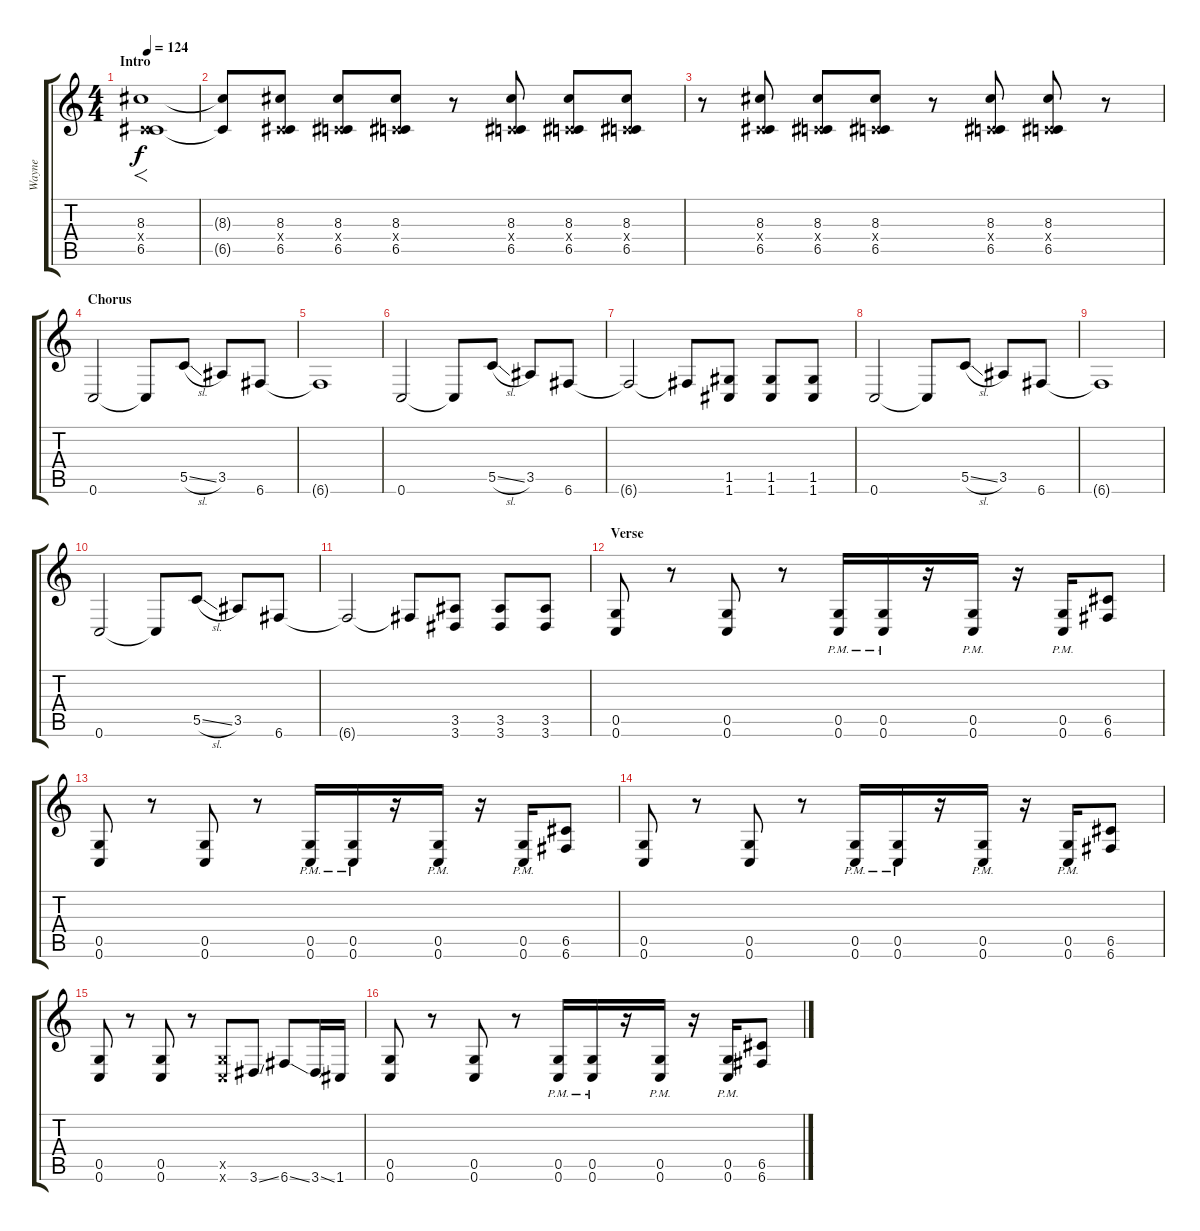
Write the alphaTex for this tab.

\track ("Wayne" "Wayne") {instrument distortionguitar}
\staff {score tabs}
\tuning (D4 A3 F3 C3 G2 C2) {hide}
\ts (4 4)
\section ("" "Intro")
\tempo 124
\clef g2
\ks c
(8.3 0.4{x} 6.5).1{f dy f instrument distortionguitar} |
(8.3{t} 6.5{t}).8 (8.3 0.4{x} 6.5).8 (8.3 0.4{x} 6.5).8 (8.3 0.4{x} 6.5).8 r.8 (8.3 0.4{x} 6.5).8 (8.3 0.4{x} 6.5).8 (8.3 0.4{x} 6.5).8 |
r.8 (8.3 0.4{x} 6.5).8 (8.3 0.4{x} 6.5).8 (8.3 0.4{x} 6.5).8 r.8 (8.3 0.4{x} 6.5).8 (8.3 0.4{x} 6.5).8 r.8 |
\section ("" "Chorus")
0.6.2 0.6{t}.8 5.5{sl}.8 3.5.8 6.6.8 |
6.6{t}.1 |
0.6.2 0.6{t}.8 5.5{sl}.8 3.5.8 6.6.8 |
6.6{t}.2 6.6{t}.8 (1.5 1.6).8 (1.5 1.6).8 (1.5 1.6).8 |
0.6.2 0.6{t}.8 5.5{sl}.8 3.5.8 6.6.8 |
6.6{t}.1 |
0.6.2 0.6{t}.8 5.5{sl}.8 3.5.8 6.6.8 |
6.6{t}.2 6.6{t}.8 (3.5 3.6).8 (3.5 3.6).8 (3.5 3.6).8 |
\section ("" "Verse")
(0.5 0.6).8 r.8 (0.5 0.6).8 r.8 (0.5{pm} 0.6{pm}).16 (0.5{pm} 0.6{pm}).16 r.16 (0.5{pm} 0.6{pm}).16 r.16 (0.5{pm} 0.6{pm}).16 (6.5 6.6).8 |
(0.5 0.6).8 r.8 (0.5 0.6).8 r.8 (0.5{pm} 0.6{pm}).16 (0.5{pm} 0.6{pm}).16 r.16 (0.5{pm} 0.6{pm}).16 r.16 (0.5{pm} 0.6{pm}).16 (6.5 6.6).8 |
(0.5 0.6).8 r.8 (0.5 0.6).8 r.8 (0.5{pm} 0.6{pm}).16 (0.5{pm} 0.6{pm}).16 r.16 (0.5{pm} 0.6{pm}).16 r.16 (0.5{pm} 0.6{pm}).16 (6.5 6.6).8 |
(0.5 0.6).8 r.8 (0.5 0.6).8 r.8 (0.5{x} 0.6{x}).8 3.6{ss}.8 6.6{ss}.8 3.6{ss}.16 1.6.16 |
(0.5 0.6).8 r.8 (0.5 0.6).8 r.8 (0.5{pm} 0.6{pm}).16 (0.5{pm} 0.6{pm}).16 r.16 (0.5{pm} 0.6{pm}).16 r.16 (0.5{pm} 0.6{pm}).16 (6.5 6.6).8
